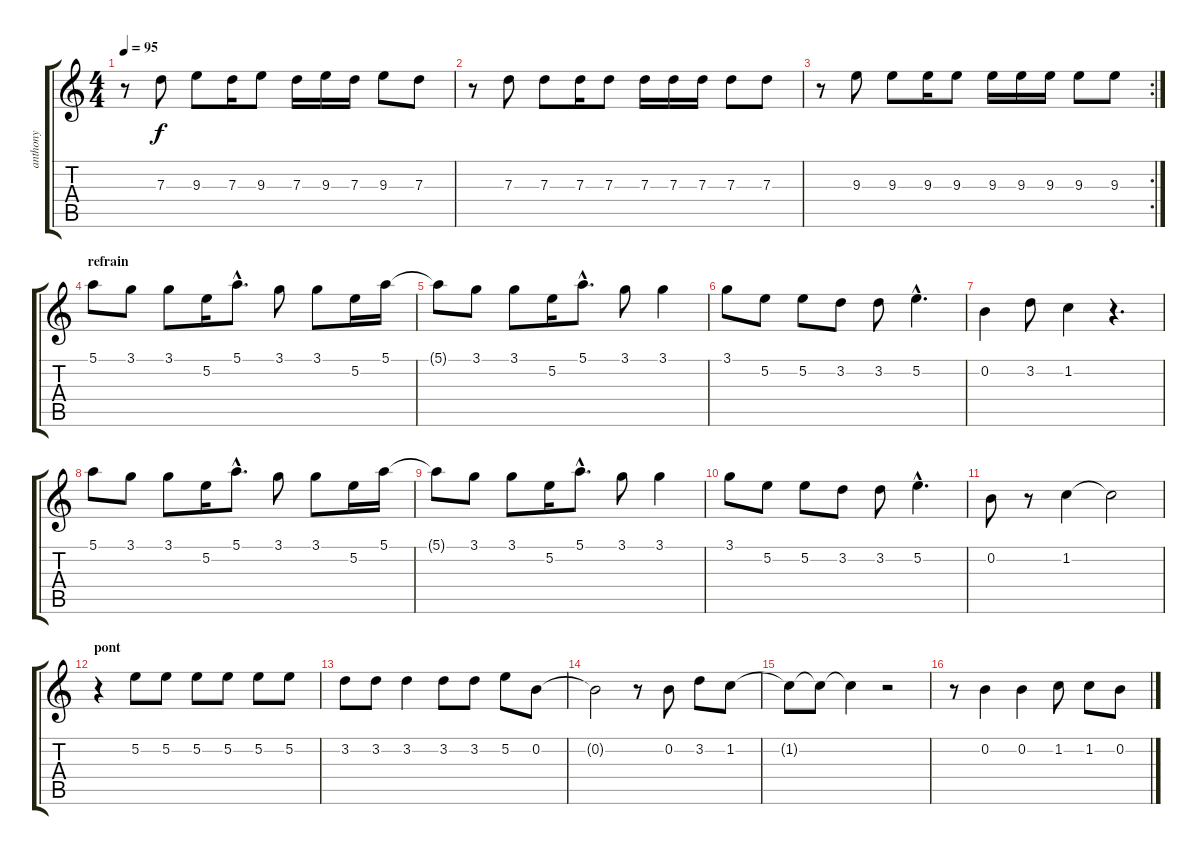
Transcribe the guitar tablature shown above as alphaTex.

\track ("anthony" "anthony") {instrument fretlessbass}
\staff {score tabs}
\tuning (E4 B3 G3 D3 A2 E2) {hide}
\ts (4 4)
\tempo 95
\clef g2
\ks c
r.8{dy f} 7.3.8 9.3.8 7.3.16 9.3.8 7.3.16 9.3.16 7.3.16 9.3.8 7.3.8 |
r.8 7.3.8 7.3.8 7.3.16 7.3.8 7.3.16 7.3.16 7.3.16 7.3.8 7.3.8 |
\rc 2
r.8 9.3.8 9.3.8 9.3.16 9.3.8 9.3.16 9.3.16 9.3.16 9.3.8 9.3.8 |
\section ("" "refrain")
5.1.8 3.1.8 3.1.8 5.2.16 5.1{hac}.8{d} 3.1.8 3.1.8 5.2.16 5.1.16 |
5.1{t}.8 3.1.8 3.1.8 5.2.16 5.1{hac}.8{d} 3.1.8 3.1.4 |
3.1.8 5.2.8 5.2.8 3.2.8 3.2.8 5.2{hac}.4{d} |
0.2.4 3.2.8 1.2.4 r.4{d} |
5.1.8 3.1.8 3.1.8 5.2.16 5.1{hac}.8{d} 3.1.8 3.1.8 5.2.16 5.1.16 |
5.1{t}.8 3.1.8 3.1.8 5.2.16 5.1{hac}.8{d} 3.1.8 3.1.4 |
3.1.8 5.2.8 5.2.8 3.2.8 3.2.8 5.2{hac}.4{d} |
0.2.8 r.8 1.2.4 1.2{t}.2 |
\section ("" "pont")
r.4 5.2.8 5.2.8 5.2.8 5.2.8 5.2.8 5.2.8 |
3.2.8 3.2.8 3.2.4 3.2.8 3.2.8 5.2.8 0.2.8 |
0.2{t}.2 r.8 0.2.8 3.2.8 1.2.8 |
1.2{t}.8 1.2{t}.8 1.2{t}.4 r.2 |
r.8 0.2.4 0.2.4 1.2.8 1.2.8 0.2.8
